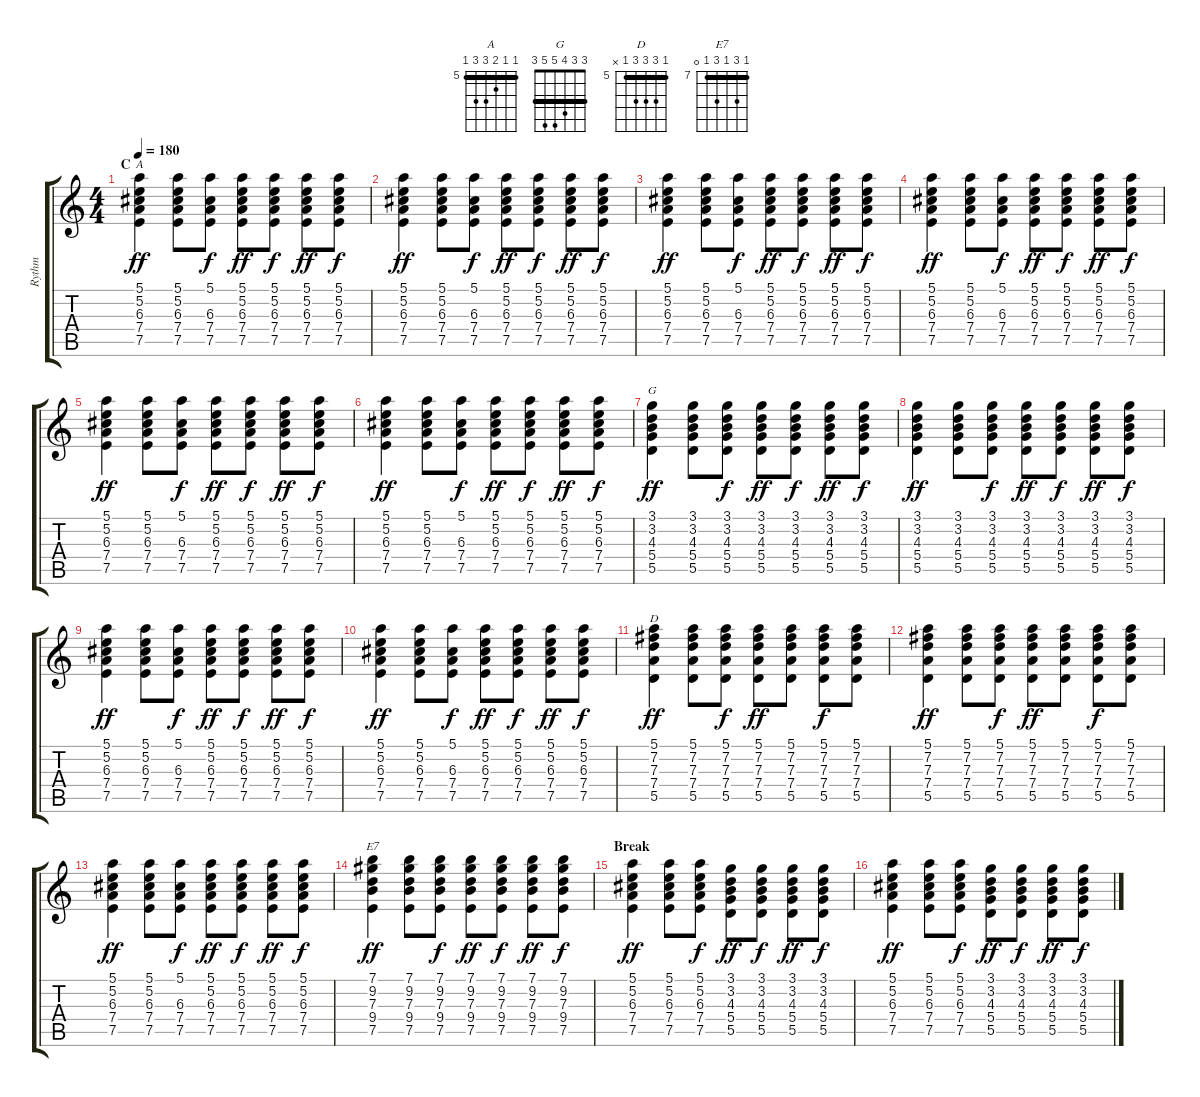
\track ("Rythm" "Rythm") {instrument acousticguitarnylon}
\staff {score tabs}
\tuning (E4 B3 G3 D3 A2 E2) {hide}
\chord ("A" 5 5 6 7 7 5) {firstfret 5 barre 5}
\chord ("G" 3 3 4 5 5 3) {barre 3}
\chord ("D" 5 7 7 7 5 x) {firstfret 5 barre 5}
\chord ("E7" 7 9 7 9 7 0) {firstfret 7 barre 7}
\ts (4 4)
\section ("" "C")
\tempo 180
\clef g2
\ks c
(5.1 5.2 6.3 7.4 7.5).4{ch "A" dy ff} (5.1 5.2 6.3 7.4 7.5).8 (5.1 6.3 7.4 7.5).8{dy f} (5.1 5.2 6.3 7.4 7.5).8{dy ff} (5.1 5.2 6.3 7.4 7.5).8{dy f} (5.1 5.2 6.3 7.4 7.5).8{dy ff} (5.1 5.2 6.3 7.4 7.5).8{dy f} |
(5.1 5.2 6.3 7.4 7.5).4{dy ff} (5.1 5.2 6.3 7.4 7.5).8 (5.1 6.3 7.4 7.5).8{dy f} (5.1 5.2 6.3 7.4 7.5).8{dy ff} (5.1 5.2 6.3 7.4 7.5).8{dy f} (5.1 5.2 6.3 7.4 7.5).8{dy ff} (5.1 5.2 6.3 7.4 7.5).8{dy f} |
(5.1 5.2 6.3 7.4 7.5).4{dy ff} (5.1 5.2 6.3 7.4 7.5).8 (5.1 6.3 7.4 7.5).8{dy f} (5.1 5.2 6.3 7.4 7.5).8{dy ff} (5.1 5.2 6.3 7.4 7.5).8{dy f} (5.1 5.2 6.3 7.4 7.5).8{dy ff} (5.1 5.2 6.3 7.4 7.5).8{dy f} |
(5.1 5.2 6.3 7.4 7.5).4{dy ff} (5.1 5.2 6.3 7.4 7.5).8 (5.1 6.3 7.4 7.5).8{dy f} (5.1 5.2 6.3 7.4 7.5).8{dy ff} (5.1 5.2 6.3 7.4 7.5).8{dy f} (5.1 5.2 6.3 7.4 7.5).8{dy ff} (5.1 5.2 6.3 7.4 7.5).8{dy f} |
(5.1 5.2 6.3 7.4 7.5).4{dy ff} (5.1 5.2 6.3 7.4 7.5).8 (5.1 6.3 7.4 7.5).8{dy f} (5.1 5.2 6.3 7.4 7.5).8{dy ff} (5.1 5.2 6.3 7.4 7.5).8{dy f} (5.1 5.2 6.3 7.4 7.5).8{dy ff} (5.1 5.2 6.3 7.4 7.5).8{dy f} |
(5.1 5.2 6.3 7.4 7.5).4{dy ff} (5.1 5.2 6.3 7.4 7.5).8 (5.1 6.3 7.4 7.5).8{dy f} (5.1 5.2 6.3 7.4 7.5).8{dy ff} (5.1 5.2 6.3 7.4 7.5).8{dy f} (5.1 5.2 6.3 7.4 7.5).8{dy ff} (5.1 5.2 6.3 7.4 7.5).8{dy f} |
(3.1 3.2 4.3 5.4 5.5).4{ch "G" dy ff} (3.1 3.2 4.3 5.4 5.5).8 (3.1 3.2 4.3 5.4 5.5).8{dy f} (3.1 3.2 4.3 5.4 5.5).8{dy ff} (3.1 3.2 4.3 5.4 5.5).8{dy f} (3.1 3.2 4.3 5.4 5.5).8{dy ff} (3.1 3.2 4.3 5.4 5.5).8{dy f} |
(3.1 3.2 4.3 5.4 5.5).4{dy ff} (3.1 3.2 4.3 5.4 5.5).8 (3.1 3.2 4.3 5.4 5.5).8{dy f} (3.1 3.2 4.3 5.4 5.5).8{dy ff} (3.1 3.2 4.3 5.4 5.5).8{dy f} (3.1 3.2 4.3 5.4 5.5).8{dy ff} (3.1 3.2 4.3 5.4 5.5).8{dy f} |
(5.1 5.2 6.3 7.4 7.5).4{dy ff} (5.1 5.2 6.3 7.4 7.5).8 (5.1 6.3 7.4 7.5).8{dy f} (5.1 5.2 6.3 7.4 7.5).8{dy ff} (5.1 5.2 6.3 7.4 7.5).8{dy f} (5.1 5.2 6.3 7.4 7.5).8{dy ff} (5.1 5.2 6.3 7.4 7.5).8{dy f} |
(5.1 5.2 6.3 7.4 7.5).4{dy ff} (5.1 5.2 6.3 7.4 7.5).8 (5.1 6.3 7.4 7.5).8{dy f} (5.1 5.2 6.3 7.4 7.5).8{dy ff} (5.1 5.2 6.3 7.4 7.5).8{dy f} (5.1 5.2 6.3 7.4 7.5).8{dy ff} (5.1 5.2 6.3 7.4 7.5).8{dy f} |
(5.1 7.2 7.3 7.4 5.5).4{ch "D" dy ff} (5.1 7.2 7.3 7.4 5.5).8 (5.1 7.2 7.3 7.4 5.5).8{dy f} (5.1 7.2 7.3 7.4 5.5).8{dy ff} (5.1 7.2 7.3 7.4 5.5).8 (5.1 7.2 7.3 7.4 5.5).8{dy f} (5.1 7.2 7.3 7.4 5.5).8 |
(5.1 7.2 7.3 7.4 5.5).4{dy ff} (5.1 7.2 7.3 7.4 5.5).8 (5.1 7.2 7.3 7.4 5.5).8{dy f} (5.1 7.2 7.3 7.4 5.5).8{dy ff} (5.1 7.2 7.3 7.4 5.5).8 (5.1 7.2 7.3 7.4 5.5).8{dy f} (5.1 7.2 7.3 7.4 5.5).8 |
(5.1 5.2 6.3 7.4 7.5).4{dy ff} (5.1 5.2 6.3 7.4 7.5).8 (5.1 6.3 7.4 7.5).8{dy f} (5.1 5.2 6.3 7.4 7.5).8{dy ff} (5.1 5.2 6.3 7.4 7.5).8{dy f} (5.1 5.2 6.3 7.4 7.5).8{dy ff} (5.1 5.2 6.3 7.4 7.5).8{dy f} |
(7.1 9.2 7.3 9.4 7.5).4{ch "E7" dy ff} (7.1 9.2 7.3 9.4 7.5).8 (7.1 9.2 7.3 9.4 7.5).8{dy f} (7.1 9.2 7.3 9.4 7.5).8{dy ff} (7.1 9.2 7.3 9.4 7.5).8{dy f} (7.1 9.2 7.3 9.4 7.5).8{dy ff} (7.1 9.2 7.3 9.4 7.5).8{dy f} |
\section ("" "Break")
(5.1 5.2 6.3 7.4 7.5).4{dy ff} (5.1 5.2 6.3 7.4 7.5).8 (5.1 5.2 6.3 7.4 7.5).8{dy f} (3.1 3.2 4.3 5.4 5.5).8{dy ff} (3.1 3.2 4.3 5.4 5.5).8{dy f} (3.1 3.2 4.3 5.4 5.5).8{dy ff} (3.1 3.2 4.3 5.4 5.5).8{dy f} |
(5.1 5.2 6.3 7.4 7.5).4{dy ff} (5.1 5.2 6.3 7.4 7.5).8 (5.1 5.2 6.3 7.4 7.5).8{dy f} (3.1 3.2 4.3 5.4 5.5).8{dy ff} (3.1 3.2 4.3 5.4 5.5).8{dy f} (3.1 3.2 4.3 5.4 5.5).8{dy ff} (3.1 3.2 4.3 5.4 5.5).8{dy f}
